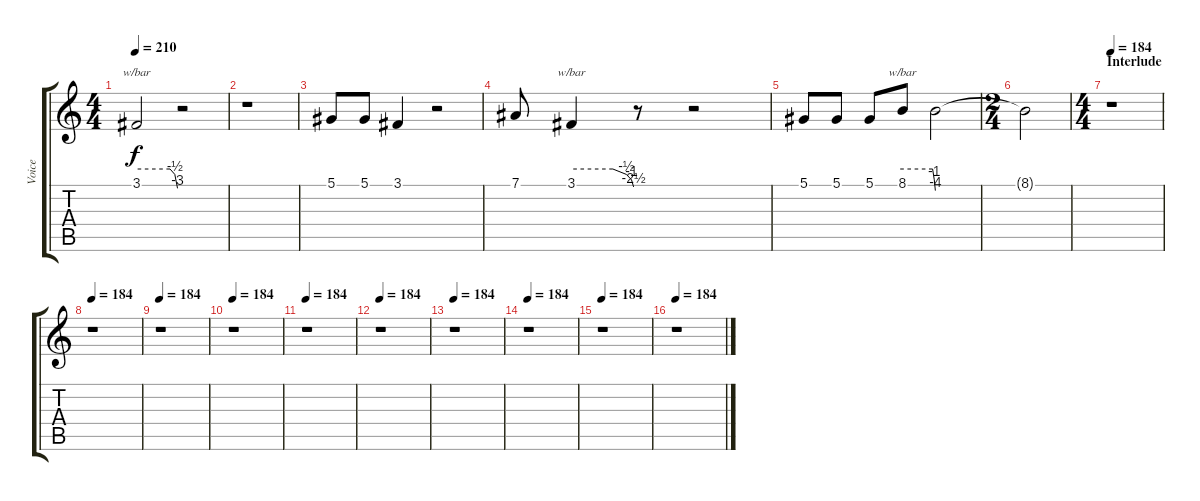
\track ("Voice" "Voice") {instrument lead6voice}
\staff {score tabs}
\tuning (Eb4 Bb3 Gb3 Db3 Ab2 Eb2) {hide}
\ts (4 4)
\tempo 210
\clef g2
\ks c
3.1.2{tbe (custom default 0 0 49 0 56 -2 60 -12) dy f} r.2 |
r.1 |
5.1.8 5.1.8 3.1.4 r.2 |
7.1.8 3.1.4{tbe (custom default 0 0 40 0 53 -2 58 -4 60 -10)} r.8 r.2 |
5.1.8 5.1.8 5.1.8 8.1.8{tbe (custom default 0 0 55 0 58 -4 60 -16)} 8.1{t}.2 |
\ts (2 4)
8.1{t}.2 |
\ts (4 4)
\section ("" "Interlude")
\tempo 184
r.1 |
\tempo 184
r.1 |
\tempo 184
r.1 |
\tempo 184
r.1 |
\tempo 184
r.1 |
\tempo 184
r.1 |
\tempo 184
r.1 |
\tempo 184
r.1 |
\tempo 184
r.1 |
\tempo 184
r.1
